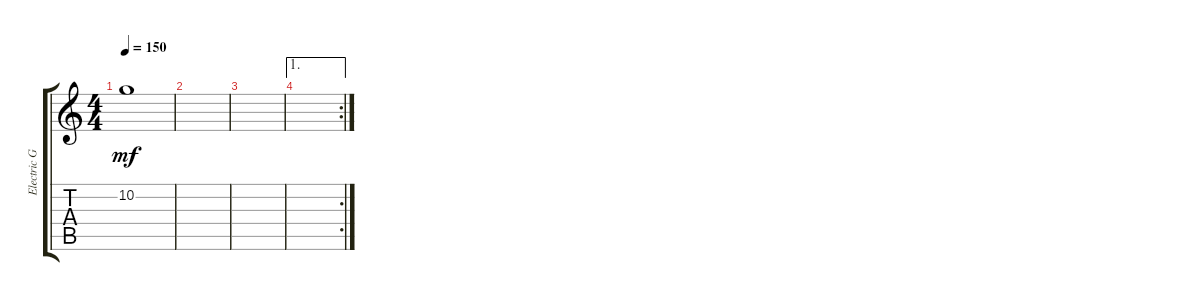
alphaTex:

\track ("Electric Guitar" "Electric G") {instrument electricguitarclean}
\staff {score tabs}
\tuning (D4 A3 F3 C3 G2 C2) {hide}
\ts (4 4)
\tempo 150
\clef g2
\ks c
10.2.1{dy mf} |
|
|
\ae 1
\rc 2
